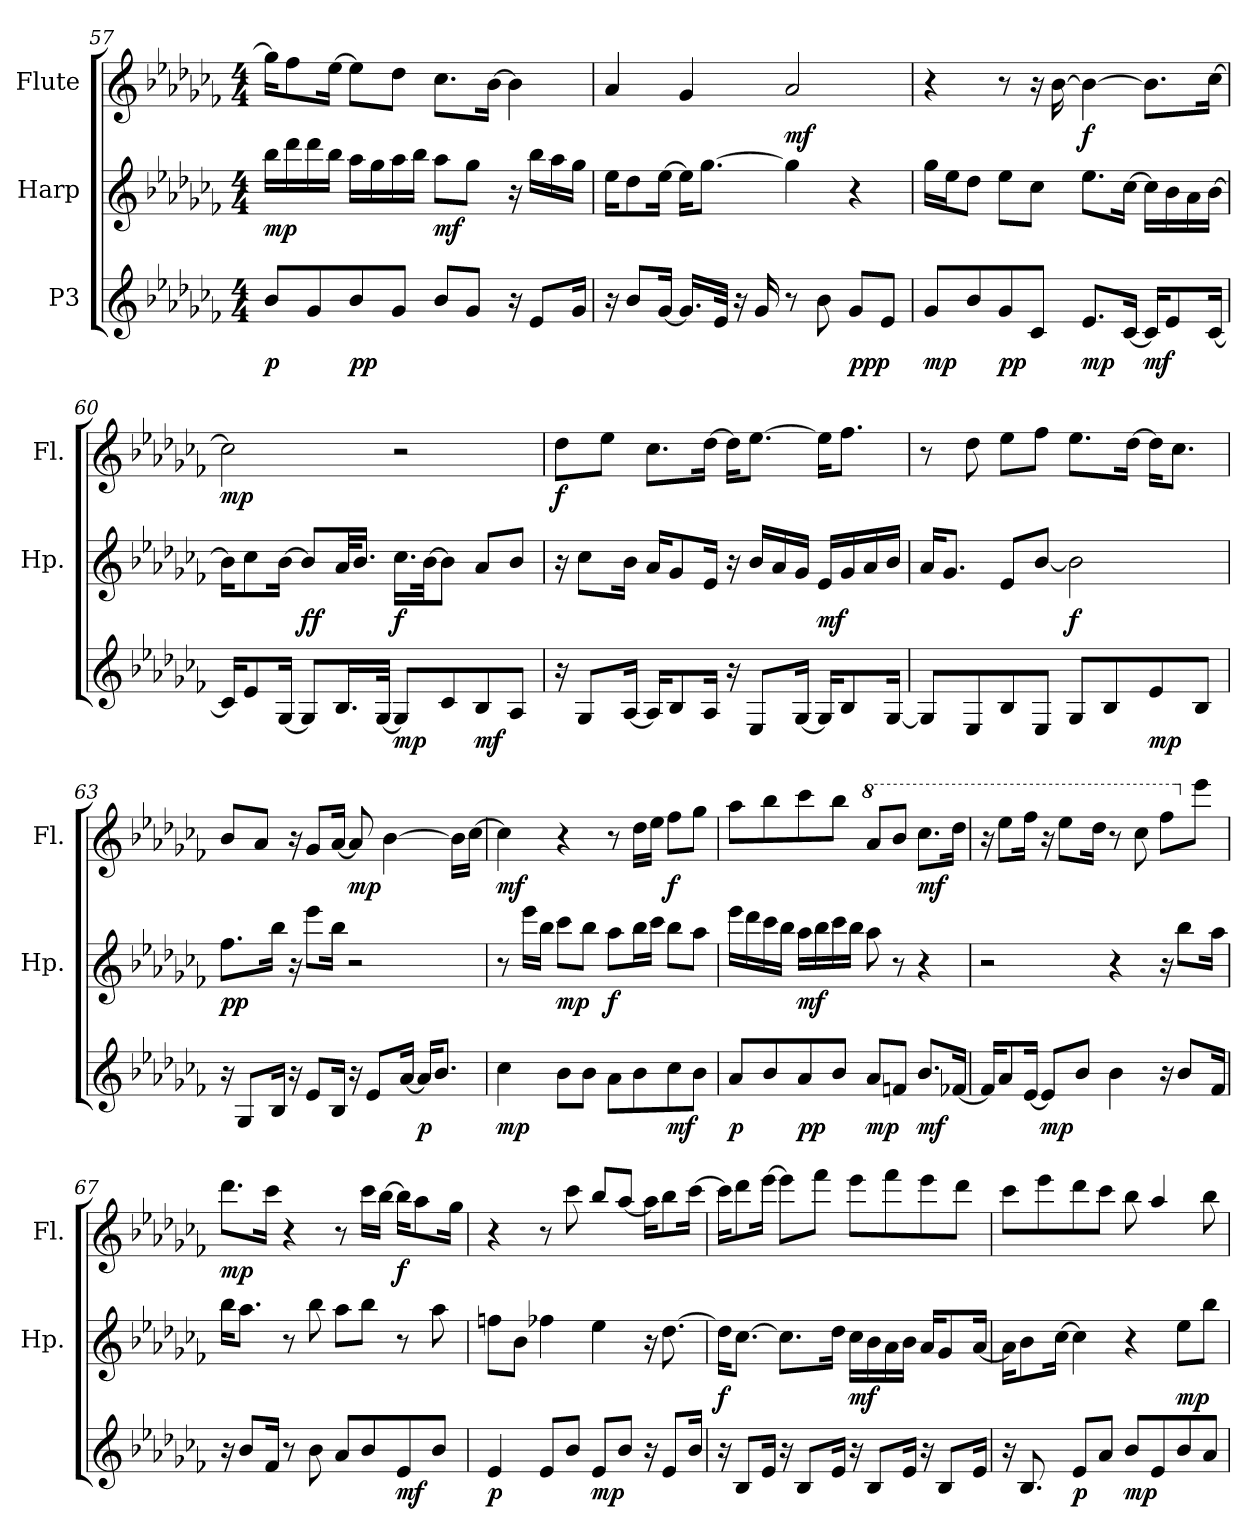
**kern	**dynam	**kern	**dynam	**kern	**dynam
*part3	*part3	*part2	*part2	*part1	*part1
*staff3	*staff3	*staff2	*staff2	*staff1	*staff1
*I"P3	*	*I"Harp	*	*I"Flute	*
*	*	*I'Hp.	*	*I'Fl.	*
*clefG2	*	*clefG2	*	*clefG2	*
*k[b-e-a-d-g-c-f-]	*	*k[b-e-a-d-g-c-f-]	*	*k[b-e-a-d-g-c-f-]	*
*C-:	*	*C-:	*	*C-:	*
*M4/4	*	*M4/4	*	*M4/4	*
=57	=57	=57	=57	=57	=57
8b-i/L	p	16bb-i\LL	mp	16gg-i\KL]	.
.	.	16ddd-i\	.	8ff-i\	.
8g-i/	.	16ddd-i\	.	.	.
.	.	16bb-i\JJ	.	[16ee-i\Jk	.
8b-i/	pp	16aa-i\LL	.	8ee-i\L]	.
.	.	16gg-i\	.	.	.
8g-i/J	.	16aa-i\	.	8dd-i\J	.
.	.	16bb-i\JJ	.	.	.
8b-i/L	.	8aa-i\L	mf	8.cc-i\L	.
8g-i/J	.	8gg-i\J	.	.	.
.	.	.	.	[16b-i\Jk	.
16r	.	16r	.	4b-i\]	.
8e-i/L	.	16bb-i\LL	.	.	.
.	.	16aa-i\	.	.	.
16g-i/Jk	.	16gg-i\JJ	.	.	.
=58	=58	=58	=58	=58	=58
16r	.	16ee-i\KL	.	4a-i/	.
8b-i/L	.	8dd-i\	.	.	.
[16g-i/Jk	.	[16ee-i\Jk	.	.	.
16.g-i/LL]	.	16ee-i\KL]	.	4g-i/	.
.	.	[8.gg-i\J	.	.	.
32e-i/JJk	.	.	.	.	.
16r	.	.	.	.	.
16g-i/	.	.	.	.	.
8r	.	4gg-i\]	.	2a-i/	mf
8b-i\	.	.	.	.	.
8g-i/L	ppp	4r	.	.	.
8e-i/J	.	.	.	.	.
!!LO:LB:g=z
=59	=59	=59	=59	=59	=59
8g-i/L	mp	16gg-i\LL	.	4r	.
.	.	16ee-i\J	.	.	.
8b-i/	.	8dd-i\J	.	.	.
8g-i/	pp	8ee-i\L	.	8r	.
8c-i/J	.	8cc-i\J	.	16r	.
.	.	.	.	[16b-i\	.
8.e-i/L	mp	8.ee-i\L	.	4b-i\_	f
[16c-i/Jk	.	[16cc-i\Jk	.	.	.
16c-i/KL]	mf	16cc-i\LL]	.	8.b-i\L]	.
8e-i/	.	16b-i\	.	.	.
.	.	16a-i\	.	.	.
[16c-i/Jk	.	[16b-i\JJ	.	[16cc-i\Jk	.
=60	=60	=60	=60	=60	=60
16c-i/KL]	.	16b-i\KL]	.	2cc-i\]	mp
8e-i/	.	8cc-i\	.	.	.
[16G-i/Jk	.	[16b-i\Jk	.	.	.
8G-i/L]	.	8b-i/L]	ff	.	.
16.B-i/L	.	32a-i/KL	.	.	.
.	.	16.b-i/JJ	.	.	.
[32G-i/JJk	.	.	.	.	.
8G-i/L]	mp	16.cc-i\LL	f	2r	.
.	.	[32b-i\Jk	.	.	.
8c-i/	.	8b-i\J]	.	.	.
8B-i/	mf	8a-i/L	.	.	.
8A-i/J	.	8b-i/J	.	.	.
!!LO:LB:g=z
=61	=61	=61	=61	=61	=61
16r	.	16r	.	8dd-i\L	f
8G-i/L	.	8cc-i\L	.	.	.
.	.	.	.	8ee-i\J	.
[16A-i/Jk	.	16b-i\Jk	.	.	.
16A-i/KL]	.	16a-i/KL	.	8.cc-i\L	.
8B-i/	.	8g-i/	.	.	.
16A-i/Jk	.	16e-i/Jk	.	[16dd-i\Jk	.
16r	.	16r	.	16dd-i\KL]	.
8E-i/L	.	16b-i/LL	.	[8.ee-i\J	.
.	.	16a-i/	.	.	.
[16G-i/Jk	.	16g-i/JJ	.	.	.
16G-i/KL]	.	16e-i/LL	mf	16ee-i\KL]	.
8B-i/	.	16g-i/	.	8.ff-i\J	.
.	.	16a-i/	.	.	.
[16G-i/Jk	.	16b-i/JJ	.	.	.
=62	=62	=62	=62	=62	=62
8G-i/L]	.	16a-i/KL	.	8r	.
.	.	8.g-i/J	.	.	.
8E-i/	.	.	.	8dd-i\	.
8B-i/	.	8e-i/L	.	8ee-i\L	.
8E-i/J	.	[8b-i/J	.	8ff-i\J	.
8G-i/L	.	2b-i\]	f	8.ee-i\L	.
8B-i/	.	.	.	.	.
.	.	.	.	[16dd-i\Jk	.
8e-i/	mp	.	.	16dd-i\KL]	.
.	.	.	.	8.cc-i\J	.
8B-i/J	.	.	.	.	.
=63	=63	=63	=63	=63	=63
16r	.	8.ff-i\L	pp	8b-i/L	.
8G-i/L	.	.	.	.	.
.	.	.	.	8a-i/J	.
16B-i/Jk	.	16bb-i\Jk	.	.	.
16r	.	16r	.	16r	.
8e-i/L	.	8eee-i\L	.	8g-i/L	.
16B-i/Jk	.	16bb-i\Jk	.	[16a-i/Jk	.
16r	.	2r	.	8a-i/]	mp
8e-i/L	.	.	.	.	.
.	.	.	.	[4b-i\	.
[16a-i/Jk	.	.	.	.	.
16a-i/KL]	p	.	.	.	.
8.b-i/J	.	.	.	.	.
.	.	.	.	16b-i\LL]	.
.	.	.	.	[16cc-i\JJ	.
!!LO:PB:g=z
=64	=64	=64	=64	=64	=64
4cc-i\	mp	8r	.	4cc-i\]	mf
.	.	16eee-i\LL	.	.	.
.	.	16bb-i\JJ	.	.	.
8b-i\L	.	8ccc-i\L	mp	4r	.
8b-i\J	.	8bb-i\J	.	.	.
8a-i\L	.	8aa-i\L	f	8r	.
8b-i\	.	16bb-i\L	.	16dd-i\LL	.
.	.	16ccc-i\JJ	.	16ee-i\JJ	.
8cc-i\	mf	8bb-i\L	.	8ff-i\L	f
8b-i\J	.	8aa-i\J	.	8gg-i\J	.
=65	=65	=65	=65	=65	=65
8a-i/L	p	16eee-i\LL	.	8aa-i\L	.
.	.	16ddd-i\	.	.	.
8b-i/	.	16ccc-i\	.	8bb-i\	.
.	.	16bb-i\JJ	.	.	.
8a-i/	pp	16aa-i\LL	mf	8ccc-i\	.
.	.	16bb-i\	.	.	.
8b-i/J	.	16ccc-i\	.	8bb-i\J	.
.	.	16bb-i\JJ	.	.	.
*	*	*	*	*8va	*
8a-i/L	mp	8aa-i\	.	8aa-i/L	.
8fni/J	.	8r	.	8bb-i/J	.
8.b-i/L	mf	4r	.	8.ccc-i\L	mf
[16f-Xi/Jk	.	.	.	16ddd-i\Jk	.
=66	=66	=66	=66	=66	=66
16f-i/KL]	.	2r	.	16r	.
8a-i/	.	.	.	8eee-i\L	.
[16e-i/Jk	.	.	.	16fff-i\Jk	.
8e-i/L]	mp	.	.	16r	.
.	.	.	.	8eee-i\L	.
8b-i/J	.	.	.	.	.
.	.	.	.	16ddd-i\Jk	.
4b-i\	.	4r	.	8r	.
.	.	.	.	8ccc-i\	.
16r	.	16r	.	8fff-i\L	.
8b-i/L	.	8bb-i\L	.	.	.
*	*	*	*	*X8va	*
.	.	.	.	8eee-i\J	.
16f-i/Jk	.	16aa-i\Jk	.	.	.
!!LO:LB:g=z
=67	=67	=67	=67	=67	=67
16r	.	16bb-i\KL	.	8.ddd-i\L	mp
8b-i/L	.	8.aa-i\J	.	.	.
16f-i/Jk	.	.	.	16ccc-i\Jk	.
8r	.	8r	.	4r	.
8b-i\	.	8bb-i\	.	.	.
8a-i/L	.	8aa-i\L	.	8r	.
8b-i/	.	8bb-i\J	.	16ccc-i\LL	.
.	.	.	.	[16bb-i\JJ	.
8e-i/	mf	8r	.	16bb-i\KL]	f
.	.	.	.	8aa-i\	.
8b-i/J	.	8aa-i\	.	.	.
.	.	.	.	16gg-i\Jk	.
=68	=68	=68	=68	=68	=68
4e-i/	p	8ffni\L	.	4r	.
.	.	8b-i\J	.	.	.
8e-i/L	.	4ff-Xi\	.	8r	.
8b-i/J	.	.	.	8ccc-i\	.
8e-i/L	mp	4ee-i\	.	8bb-i/L	.
8b-i/J	.	.	.	[8aa-i/J	.
16r	.	16r	.	16aa-i\KL]	.
8e-i/L	.	[8.dd-i\	.	8bb-i\	.
16b-i/Jk	.	.	.	[16ccc-i\Jk	.
=69	=69	=69	=69	=69	=69
16r	.	16dd-i\KL]	f	16ccc-i\KL]	.
8B-i/L	.	[8.cc-i\J	.	8ddd-i\	.
16e-i/Jk	.	.	.	[16eee-i\Jk	.
16r	.	8.cc-i\L]	.	8eee-i\L]	.
8B-i/L	.	.	.	.	.
.	.	.	.	8fff-i\J	.
16e-i/Jk	.	16dd-i\Jk	.	.	.
16r	.	16cc-i\LL	mf	8eee-i\L	.
8B-i/L	.	16b-i\	.	.	.
.	.	16a-i\	.	8fff-i\	.
16e-i/Jk	.	16b-i\JJ	.	.	.
16r	.	16a-i/KL	.	8eee-i\	.
8B-i/L	.	8g-i/	.	.	.
.	.	.	.	8ddd-i\J	.
16e-i/Jk	.	[16a-i/Jk	.	.	.
!!LO:LB:g=z
=70	=70	=70	=70	=70	=70
16r	.	16a-i\KL]	.	8ccc-i\L	.
8.B-i/	.	8b-i\	.	.	.
.	.	.	.	8eee-i\	.
.	.	[16cc-i\Jk	.	.	.
8e-i/L	p	4cc-i\]	.	8ddd-i\	.
8a-i/J	.	.	.	8ccc-i\J	.
8b-i/L	mp	4r	.	8bb-i\	.
8e-i/	.	.	.	4aa-i/	.
8b-i/	.	8ee-i\L	mp	.	.
8a-i/J	.	8bb-i\J	.	8bb-i\	.
=	=	=	=	=	=
*-	*-	*-	*-	*-	*-
